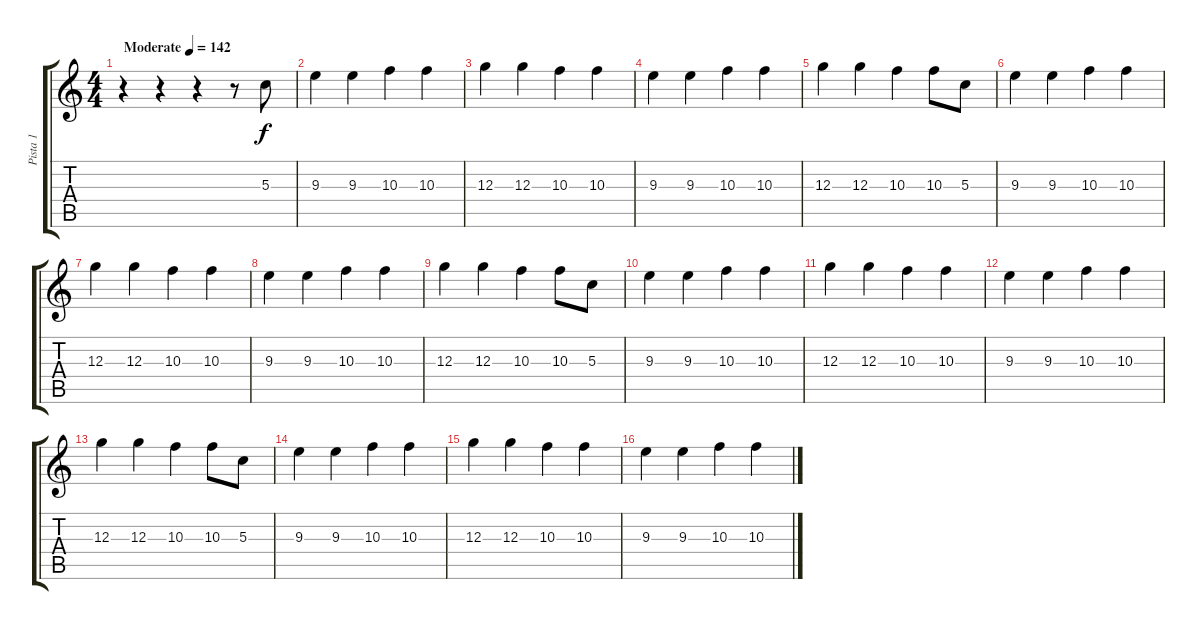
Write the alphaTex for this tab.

\track ("Pista 1" "Pista 1") {instrument overdrivenguitar}
\staff {score tabs}
\tuning (E4 B3 G3 D3 A2 E2) {hide}
\ts (4 4)
\tempo (142 "Moderate")
\clef g2
\ks c
r.4{dy f instrument overdrivenguitar} r.4 r.4 r.8 5.3.8 |
9.3.4 9.3.4 10.3.4 10.3.4 |
12.3.4 12.3.4 10.3.4 10.3.4 |
9.3.4 9.3.4 10.3.4 10.3.4 |
12.3.4 12.3.4 10.3.4 10.3.8 5.3.8 |
9.3.4 9.3.4 10.3.4 10.3.4 |
12.3.4 12.3.4 10.3.4 10.3.4 |
9.3.4 9.3.4 10.3.4 10.3.4 |
12.3.4 12.3.4 10.3.4 10.3.8 5.3.8 |
9.3.4 9.3.4 10.3.4 10.3.4 |
12.3.4 12.3.4 10.3.4 10.3.4 |
9.3.4 9.3.4 10.3.4 10.3.4 |
12.3.4 12.3.4 10.3.4 10.3.8 5.3.8 |
9.3.4 9.3.4 10.3.4 10.3.4 |
12.3.4 12.3.4 10.3.4 10.3.4 |
9.3.4 9.3.4 10.3.4 10.3.4
